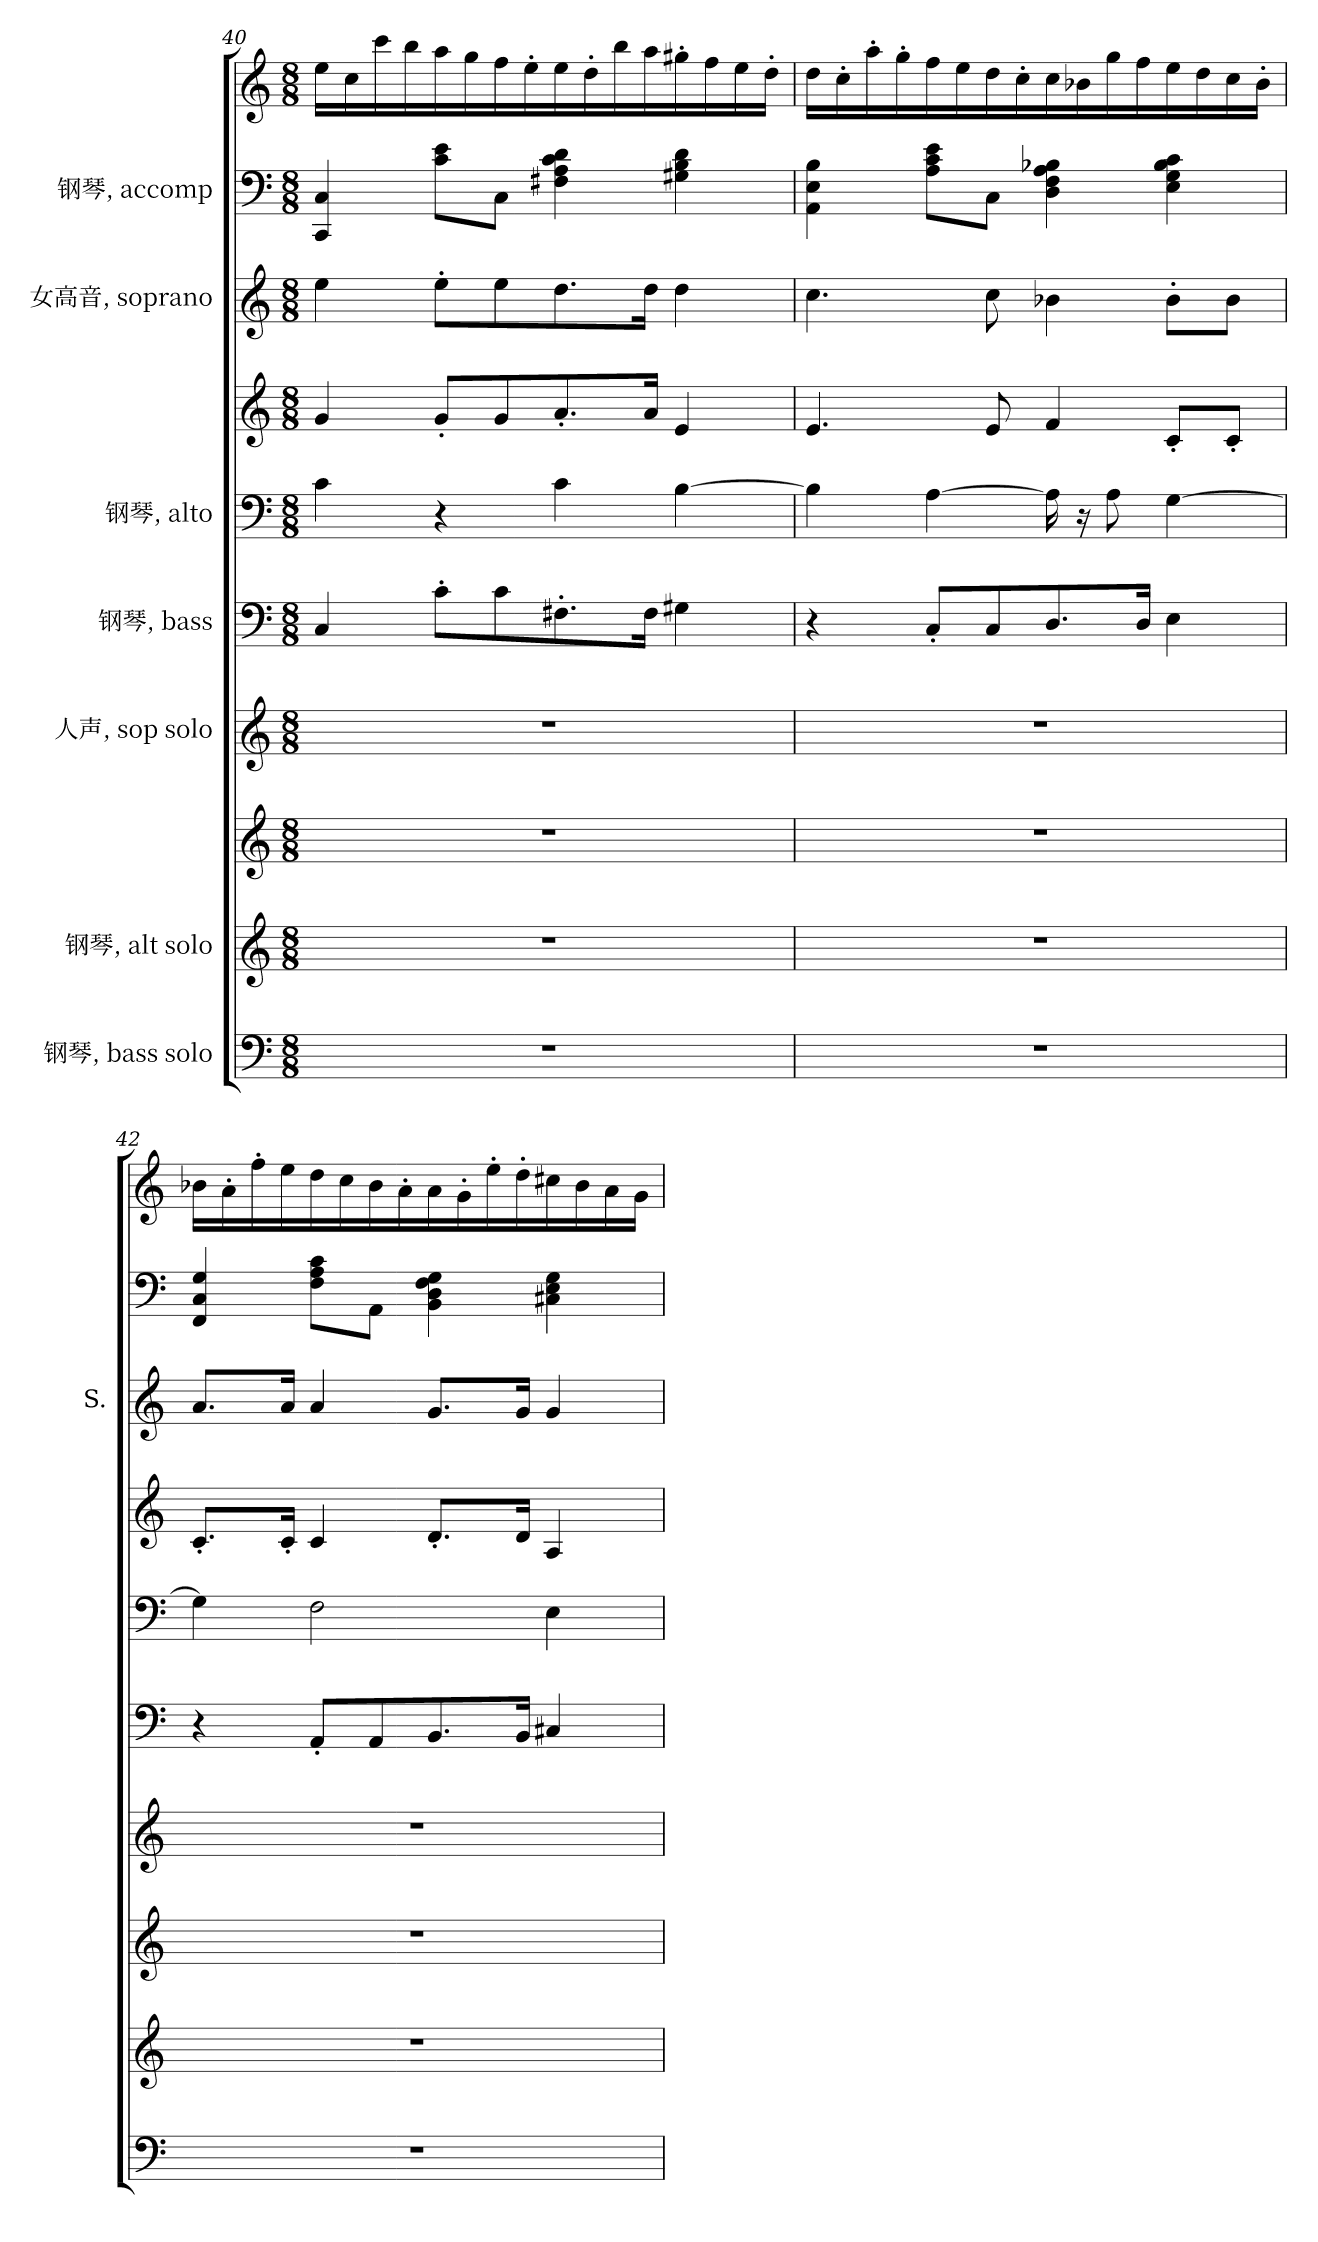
**kern	**kern	**kern	**kern	**kern	**kern	**kern	**kern	**kern	**kern
*part7	*part6	*part6	*part5	*part4	*part3	*part3	*part2	*part1	*part1
*staff10	*staff9	*staff8	*staff7	*staff6	*staff5	*staff4	*staff3	*staff2	*staff1
*I"钢琴, bass solo	*I"钢琴, alt solo	*	*I"人声, sop solo	*I"钢琴, bass	*I"钢琴, alto	*	*I"女高音, soprano	*I"钢琴, accomp	*
*	*	*	*	*	*	*	*I'S.	*	*
*clefF4	*clefG2	*clefG2	*clefG2	*clefF4	*clefF4	*clefG2	*clefG2	*clefF4	*clefG2
*k[]	*k[]	*k[]	*k[]	*k[]	*k[]	*k[]	*k[]	*k[]	*k[]
*M8/8	*M8/8	*M8/8	*M8/8	*M8/8	*M8/8	*M8/8	*M8/8	*M8/8	*M8/8
=40	=40	=40	=40	=40	=40	=40	=40	=40	=40
1r	1r	1r	1r	4C/	4c\	4g/	4ee\	4CC/ 4C/	16ee\LL
.	.	.	.	.	.	.	.	.	16cc\
.	.	.	.	.	.	.	.	.	16ccc\
.	.	.	.	.	.	.	.	.	16bb\
.	.	.	.	8c'\L	4r	8g'/L	8ee'\L	8c\ 8e\L	16aa\
.	.	.	.	.	.	.	.	.	16gg\
.	.	.	.	8c\	.	8g/	8ee\	8C\J	16ff\
.	.	.	.	.	.	.	.	.	16ee'\
.	.	.	.	8.F#X'\	4c\	8.a'/	8.dd\	4F#X\ 4A\ 4c\ 4d\	16ee\
.	.	.	.	.	.	.	.	.	16dd'\
.	.	.	.	.	.	.	.	.	16bb\
.	.	.	.	16F#\Jk	.	16a/Jk	16dd\Jk	.	16aa\
.	.	.	.	4G#X\	[4B\	4e/	4dd\	4G#X\ 4B\ 4d\	16gg#X'\
.	.	.	.	.	.	.	.	.	16ff\
.	.	.	.	.	.	.	.	.	16ee\
.	.	.	.	.	.	.	.	.	16dd'\JJ
!!LO:PB:g=z
=41	=41	=41	=41	=41	=41	=41	=41	=41	=41
1r	1r	1r	1r	4r	4B\]	4.e/	4.cc\	4AA\ 4E\ 4B\	16dd\LL
.	.	.	.	.	.	.	.	.	16cc'\
.	.	.	.	.	.	.	.	.	16aa'\
.	.	.	.	.	.	.	.	.	16gg'\
.	.	.	.	8C'/L	[4A\	.	.	8A\ 8c\ 8e\L	16ff\
.	.	.	.	.	.	.	.	.	16ee\
.	.	.	.	8C/	.	8e/	8cc\	8C\J	16dd\
.	.	.	.	.	.	.	.	.	16cc'\
.	.	.	.	8.D/	16A\]	4f/	4b-X\	4D\ 4F\ 4A\ 4B-X\	16cc\
.	.	.	.	.	16r	.	.	.	16b-X\
.	.	.	.	.	8A\	.	.	.	16gg\
.	.	.	.	16D/Jk	.	.	.	.	16ff\
.	.	.	.	4E\	[4G\	8c'/L	8b-'\L	4E\ 4G\ 4B-\ 4c\	16ee\
.	.	.	.	.	.	.	.	.	16dd\
.	.	.	.	.	.	8c'/J	8b-\J	.	16cc\
.	.	.	.	.	.	.	.	.	16b-'\JJ
=42	=42	=42	=42	=42	=42	=42	=42	=42	=42
1r	1r	1r	1r	4r	4G\]	8.c'/L	8.a/L	4FF/ 4C/ 4G/	16b-X\LL
.	.	.	.	.	.	.	.	.	16a'\
.	.	.	.	.	.	.	.	.	16ff'\
.	.	.	.	.	.	16c'/Jk	16a/Jk	.	16ee\
.	.	.	.	8AA'/L	2F\	4c/	4a/	8F\ 8A\ 8c\L	16dd\
.	.	.	.	.	.	.	.	.	16cc\
.	.	.	.	8AA/	.	.	.	8AA\J	16b-\
.	.	.	.	.	.	.	.	.	16a'\
.	.	.	.	8.BB/	.	8.d'/L	8.g/L	4BB\ 4D\ 4F\ 4G\	16a\
.	.	.	.	.	.	.	.	.	16g'\
.	.	.	.	.	.	.	.	.	16ee'\
.	.	.	.	16BB/Jk	.	16d/Jk	16g/Jk	.	16dd'\
.	.	.	.	4C#X/	4E\	4A/	4g/	4C#X\ 4E\ 4G\	16cc#X\
.	.	.	.	.	.	.	.	.	16b-\
.	.	.	.	.	.	.	.	.	16a\
.	.	.	.	.	.	.	.	.	16g\JJ
=	=	=	=	=	=	=	=	=	=
*-	*-	*-	*-	*-	*-	*-	*-	*-	*-
